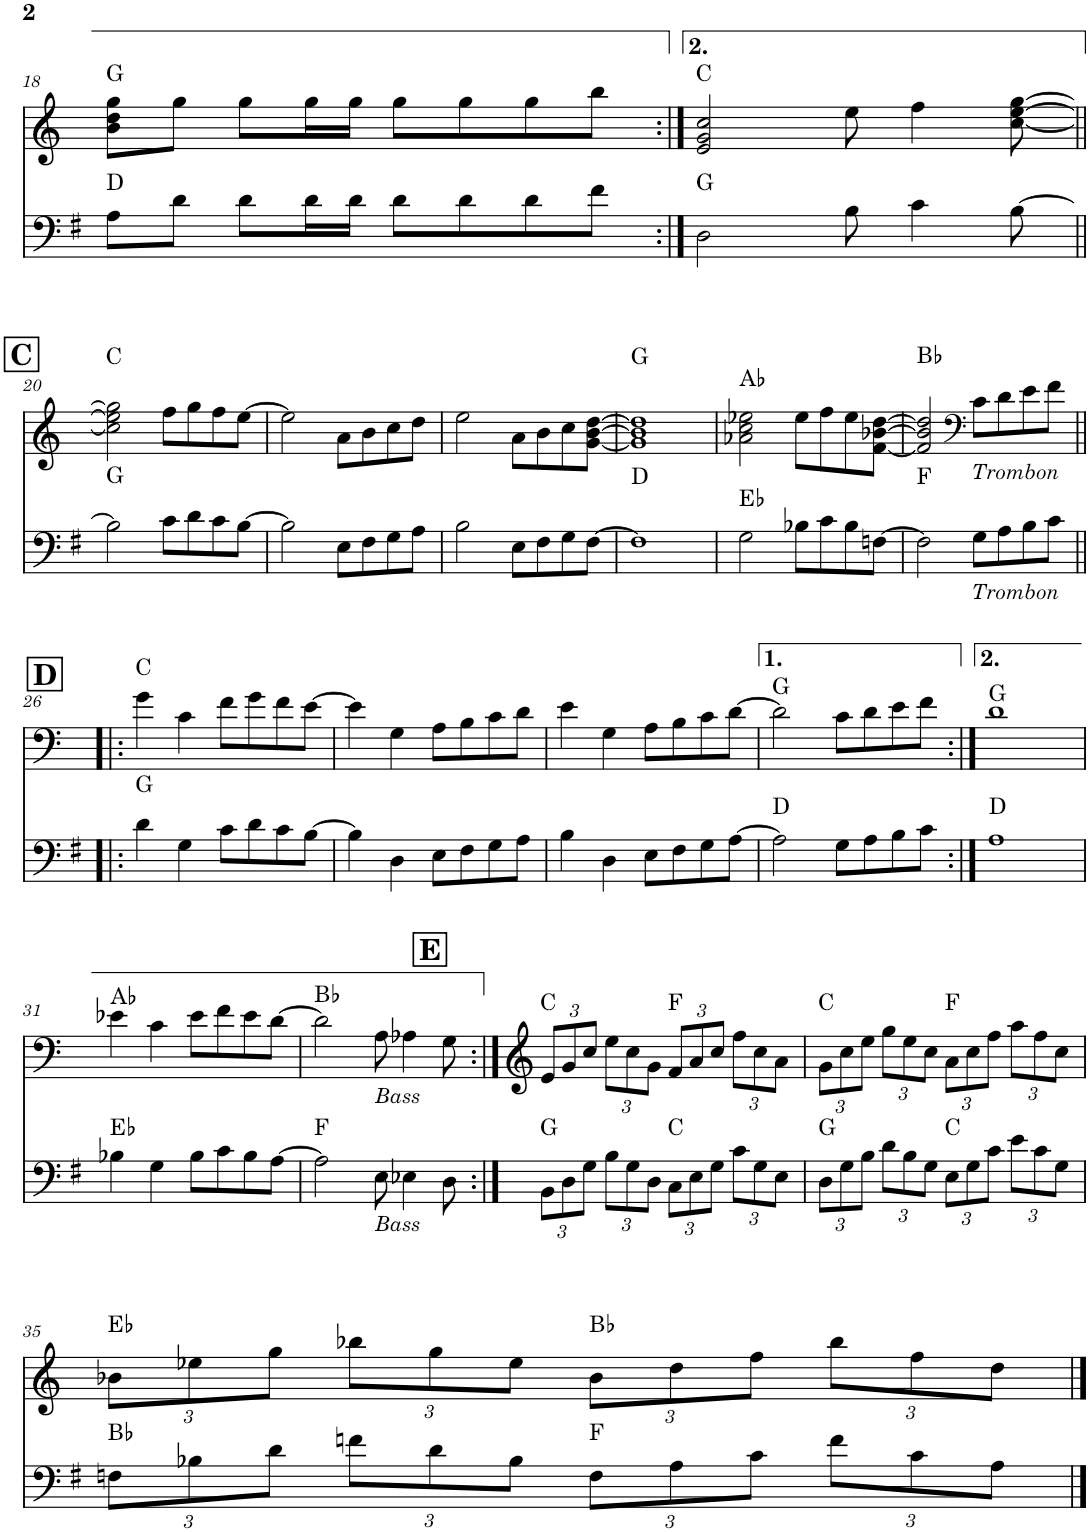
**kern	**harte	**kern	**harte
*part2	*part2	*part1	*part1
*staff2	*	*staff1	*
*I"Piano	*	*I"Piano, setBfree DSP Tonewheel Organ	*
*I'Pno	*	*I'Pno	*
!!LO:PB:g=z
*clefF4	*	*clefG2	*
*Trd-3c-5	*	*	*
*k[f#]	*	*k[]	*
*M4/4	*	*M4/4	*
=18	=18	=18	=18
8A\L	D:maj	8b\ 8dd\ 8gg\L	G:maj
8d\J	.	8gg\J	.
8d\L	.	8gg\L	.
16d\L	.	16gg\L	.
16d\JJ	.	16gg\JJ	.
8d\L	.	8gg\L	.
8d\	.	8gg\	.
8d\	.	8gg\	.
8f#\J	.	8bb\J	.
=19:|!	=19:|!	=19:|!	=19:|!
2D\	G:maj	2e/ 2g/ 2cc/	C:maj
8B\	.	8ee\	.
4c\	.	4ff\	.
[8B\	.	[8cc\ [8ee\ [8gg\	.
!!LO:LB:g=z
!!LO:REH:place=s1:a:B:cj:fs=14:t=C
=20||	=20||	=20||	=20||
!	!LO:H:n=1:kt=N.C.	!	!LO:H:n=1:kt=N.C.
2B\]	N G:maj	2cc\] 2ee\] 2gg\]	N C:maj
8c\L	.	8ff\L	.
8d\	.	8gg\	.
8c\	.	8ff\	.
[8B\J	.	[8ee\J	.
=21	=21	=21	=21
!	!LO:H:kt=N.C.	!	!LO:H:kt=N.C.
2B\]	N	2ee\]	N
8E\L	.	8a\L	.
8F#\	.	8b\	.
8G\	.	8cc\	.
8A\J	.	8dd\J	.
=22	=22	=22	=22
2B\	.	2ee\	.
8E\L	.	8a\L	.
8F#\	.	8b\	.
8G\	.	8cc\	.
[8F#\J	.	[8g\ [8b\ [8dd\J	.
=23	=23	=23	=23
!	!LO:H:n=1:kt=N.C.	!	!LO:H:n=1:kt=N.C.
1F#]	N D:maj	1g] 1b] 1dd]	N G:maj
=24	=24	=24	=24
2G\	Eb:maj	2a-X\ 2cc\ 2ee-X\	Ab:maj
8B-X\L	.	8ee-\L	.
8c\	.	8ff\	.
8B-\	.	8ee-\	.
[8Fn\J	.	[8f\ [8b-X\ [8dd\J	.
=25	=25	=25	=25
!	!LO:H:n=1:kt=N.C.	!	!LO:H:n=1:kt=N.C.
2F\]	N F:maj	2f/] 2b-/] 2dd/]	N Bb:maj
*	*	*clefF4	*
!	!	!LO:TX:b:i:t=Trombon	!
!LO:TX:b:i:t=Trombon	!	!	!
8G\L	.	8c\L	.
8A\	.	8d\	.
8B\	.	8e\	.
8c\J	.	8f\J	.
!!LO:LB:g=z
!!LO:REH:place=s1:a:B:cj:fs=14:t=D
=26!|:	=26!|:	=26!|:	=26!|:
!	!LO:H:n=1:kt=N.C.	!	!LO:H:n=1:kt=N.C.
4d\	N G:maj	4g\	N C:maj
4G\	.	4c\	.
8c\L	.	8f\L	.
8d\	.	8g\	.
8c\	.	8f\	.
[8B\J	.	[8e\J	.
=27	=27	=27	=27
4B\]	.	4e\]	.
4D\	.	4G\	.
8E\L	.	8A\L	.
8F#\	.	8B\	.
8G\	.	8c\	.
8A\J	.	8d\J	.
=28	=28	=28	=28
4B\	.	4e\	.
4D\	.	4G\	.
8E\L	.	8A\L	.
8F#\	.	8B\	.
8G\	.	8c\	.
[8A\J	.	[8d\J	.
=29	=29	=29	=29
2A\]	D:maj	2d\]	G:maj
8G\L	.	8c\L	.
8A\	.	8d\	.
8B\	.	8e\	.
8c\J	.	8f\J	.
=30:|!	=30:|!	=30:|!	=30:|!
1A	D:maj	1d	G:maj
!!LO:LB:g=z
=31	=31	=31	=31
4B-X\	Eb:maj	4e-X\	Ab:maj
4G\	.	4c\	.
8B-\L	.	8e-\L	.
8c\	.	8f\	.
8B-\	.	8e-\	.
[8A\J	.	[8d\J	.
=32	=32	=32	=32
2A\]	F:maj	2d\]	Bb:maj
!	!	!LO:TX:b:i:t=Bass	!
!LO:TX:b:i:t=Bass	!	!	!
8E\	.	8A\	.
4E-X\	.	4A-X\	.
8D\	.	8G\	.
!!LO:REH:place=s1:a:B:cj:fs=14:t=E
=33:|!	=33:|!	=33:|!	=33:|!
*Xbrackettup	*	*Xbrackettup	*
12BB\L	G:maj	12e/L	C:maj
12D\	.	12g/	.
12G\J	.	12cc/J	.
12B\L	.	12ee\L	.
12G\	.	12cc\	.
12D\J	.	12g\J	.
12C\L	C:maj	12f/L	F:maj
12E\	.	12a/	.
12G\J	.	12cc/J	.
12c\L	.	12ff\L	.
12G\	.	12cc\	.
12E\J	.	12a\J	.
=34	=34	=34	=34
12D\L	G:maj	12g\L	C:maj
12G\	.	12cc\	.
12B\J	.	12ee\J	.
12d\L	.	12gg\L	.
12B\	.	12ee\	.
12G\J	.	12cc\J	.
12E\L	C:maj	12a\L	F:maj
12G\	.	12cc\	.
12c\J	.	12ff\J	.
12e\L	.	12aa\L	.
12c\	.	12ff\	.
12G\J	.	12cc\J	.
!!LO:LB:g=z
=35	=35	=35	=35
12Fn\L	Bb:maj	12b-X\L	Eb:maj
12B-X\	.	12ee-X\	.
12d\J	.	12gg\J	.
12fn\L	.	12bb-X\L	.
12d\	.	12gg\	.
12B-\J	.	12ee-\J	.
12F\L	F:maj	12b-\L	Bb:maj
12A\	.	12dd\	.
12c\J	.	12ff\J	.
12f\L	.	12bb-\L	.
12c\	.	12ff\	.
12A\J	.	12dd\J	.
==	==	==	==
*-	*-	*-	*-
